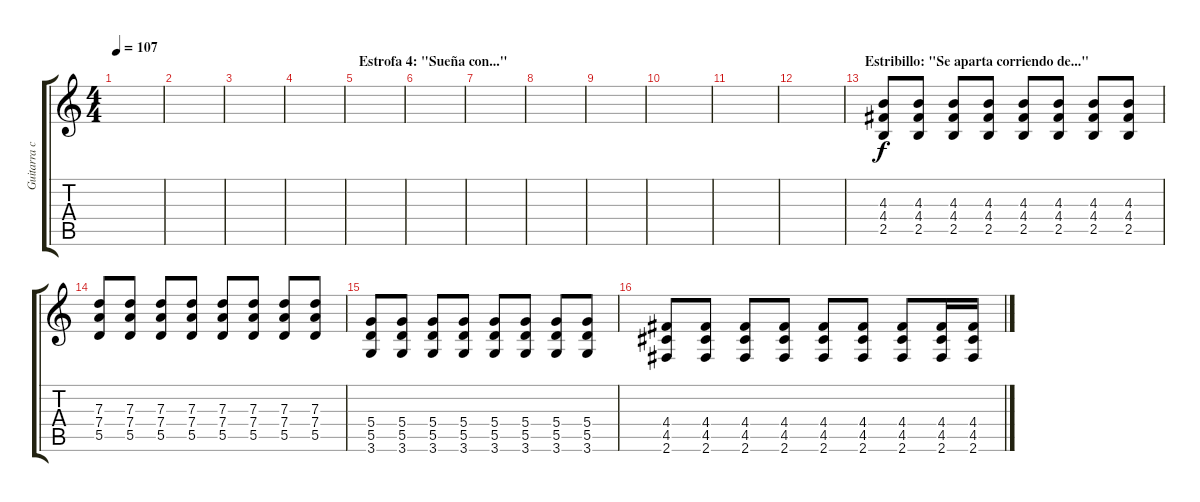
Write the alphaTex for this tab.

\track ("Guitarra c/distorsion 2" "Guitarra c") {instrument distortionguitar}
\staff {score tabs}
\tuning (E4 B3 G3 D3 A2 E2) {hide}
\ts (4 4)
\tempo 107
\clef g2
\ks c
|
|
|
|
\section ("" "Estrofa 4: \"Sueña con...\"")
|
|
|
|
|
|
|
|
\section ("" "Estribillo: \"Se aparta corriendo de...\"")
(4.3 4.4 2.5).8 (4.3 4.4 2.5).8 (4.3 4.4 2.5).8 (4.3 4.4 2.5).8 (4.3 4.4 2.5).8 (4.3 4.4 2.5).8 (4.3 4.4 2.5).8 (4.3 4.4 2.5).8 |
(7.3 7.4 5.5).8 (7.3 7.4 5.5).8 (7.3 7.4 5.5).8 (7.3 7.4 5.5).8 (7.3 7.4 5.5).8 (7.3 7.4 5.5).8 (7.3 7.4 5.5).8 (7.3 7.4 5.5).8 |
(5.4 5.5 3.6).8 (5.4 5.5 3.6).8 (5.4 5.5 3.6).8 (5.4 5.5 3.6).8 (5.4 5.5 3.6).8 (5.4 5.5 3.6).8 (5.4 5.5 3.6).8 (5.4 5.5 3.6).8 |
(4.4 4.5 2.6).8 (4.4 4.5 2.6).8 (4.4 4.5 2.6).8 (4.4 4.5 2.6).8 (4.4 4.5 2.6).8 (4.4 4.5 2.6).8 (4.4 4.5 2.6).8 (4.4 4.5 2.6).16 (4.4 4.5 2.6).16
